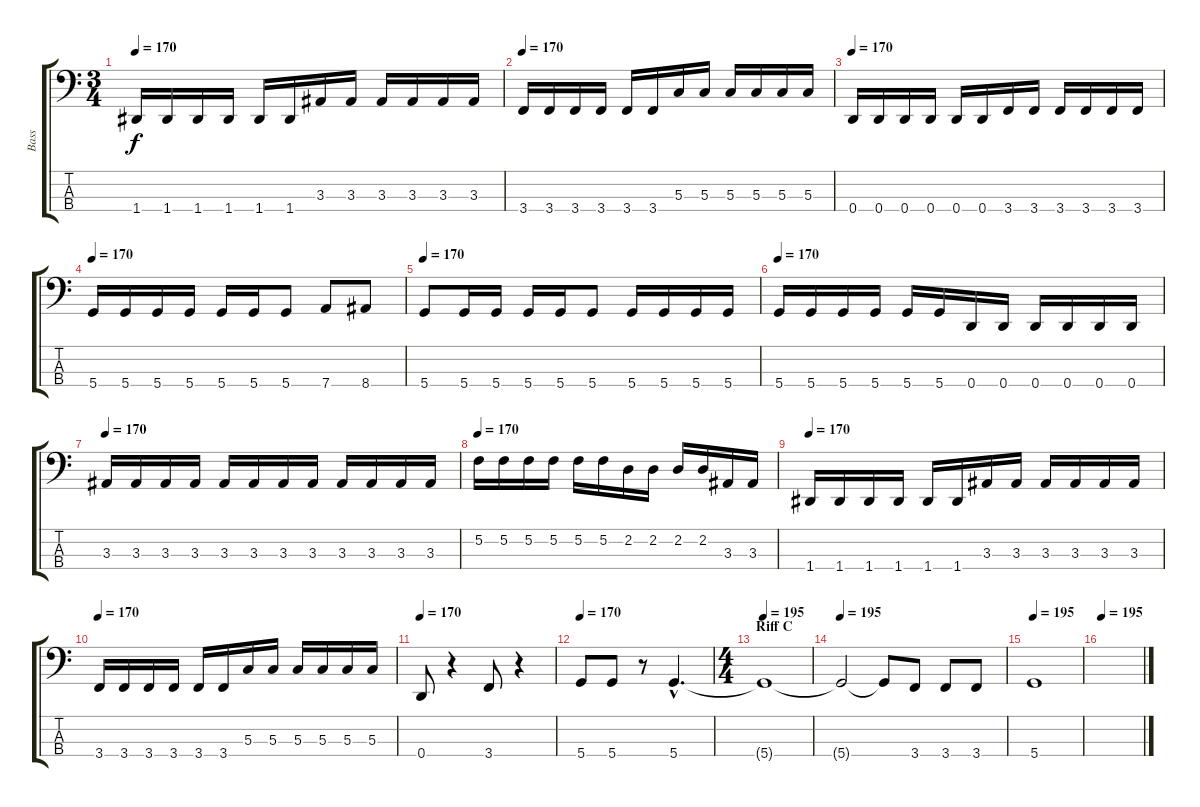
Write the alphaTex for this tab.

\track ("Bass" "Bass") {instrument electricbasspick}
\staff {score tabs}
\tuning (F2 C2 G1 D1) {hide}
\ts (3 4)
\tempo 170
\clef f4
\ks c
1.4.16{dy f} 1.4.16 1.4.16 1.4.16 1.4.16 1.4.16 3.3.16 3.3.16 3.3.16 3.3.16 3.3.16 3.3.16 |
\tempo 170
3.4.16 3.4.16 3.4.16 3.4.16 3.4.16 3.4.16 5.3.16 5.3.16 5.3.16 5.3.16 5.3.16 5.3.16 |
\tempo 170
0.4.16 0.4.16 0.4.16 0.4.16 0.4.16 0.4.16 3.4.16 3.4.16 3.4.16 3.4.16 3.4.16 3.4.16 |
\tempo 170
5.4.16 5.4.16 5.4.16 5.4.16 5.4.16 5.4.16 5.4.8 7.4.8 8.4.8 |
\tempo 170
5.4.8 5.4.16 5.4.16 5.4.16 5.4.16 5.4.8 5.4.16 5.4.16 5.4.16 5.4.16 |
\tempo 170
5.4.16 5.4.16 5.4.16 5.4.16 5.4.16 5.4.16 0.4.16 0.4.16 0.4.16 0.4.16 0.4.16 0.4.16 |
\tempo 170
3.3.16 3.3.16 3.3.16 3.3.16 3.3.16 3.3.16 3.3.16 3.3.16 3.3.16 3.3.16 3.3.16 3.3.16 |
\tempo 170
5.2.16 5.2.16 5.2.16 5.2.16 5.2.16 5.2.16 2.2.16 2.2.16 2.2.16 2.2.16 3.3.16 3.3.16 |
\tempo 170
1.4.16 1.4.16 1.4.16 1.4.16 1.4.16 1.4.16 3.3.16 3.3.16 3.3.16 3.3.16 3.3.16 3.3.16 |
\tempo 170
3.4.16 3.4.16 3.4.16 3.4.16 3.4.16 3.4.16 5.3.16 5.3.16 5.3.16 5.3.16 5.3.16 5.3.16 |
\tempo 170
0.4.8 r.4 3.4.8 r.4 |
\tempo 170
5.4.8 5.4.8 r.8 5.4{hac}.4{d} |
\ts (4 4)
\section ("" "Riff C")
\tempo 195
5.4{t}.1 |
\tempo 195
5.4{t}.2 5.4{t}.8 3.4.8 3.4.8 3.4.8 |
\tempo 195
5.4.1 |
\tempo 195
